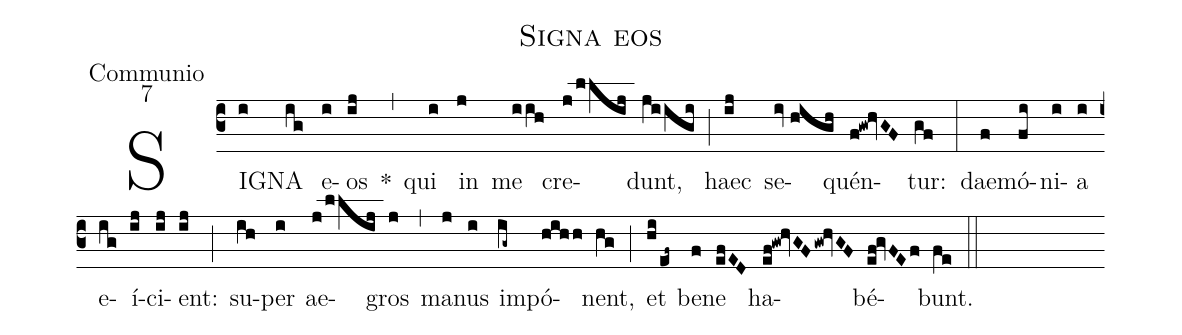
name:Signa eos;
office-part:Communio;
mode:7;
%%
(c3) SI(i)GNA(ig) e(i)os(ij) *(,) qui(i) in(j) me(iih) cre(j/llij)dunt,(jiigi) (;) haec(ij) se(iv//high)quén(f!gw!hvGF)tur:(gf) (:) dae(f)mó(fi)ni(i)a(i) e(ig)í(ij)ci(ij)ent:(ij) (;) su(ih)per(i) ae(j/llij)gros(j) (,) ma(j)nus(i) im(ig~)pó(hihh)nent,(hg) (;) et(hi/ef~) be(f)ne(efED) ha(ef!gw!hvGFgw!hvGF)bé(ef!gvFEf)bunt.(fe) (::)
